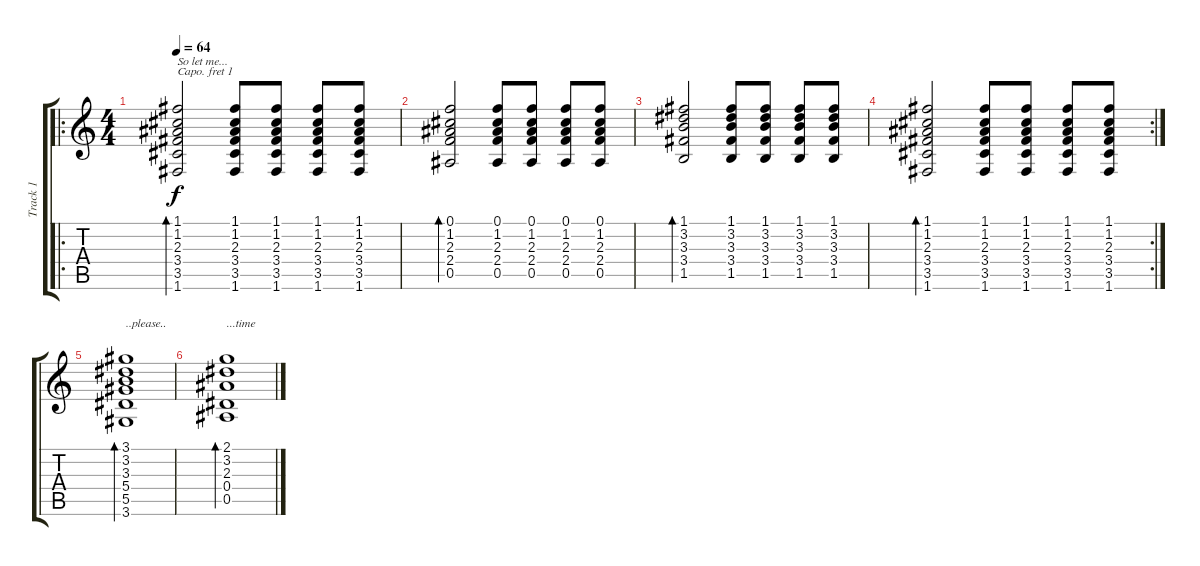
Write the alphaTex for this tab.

\track ("Track 1" "Track 1") {instrument acousticguitarnylon}
\staff {score tabs}
\capo 1
\tuning (E4 B3 G3 D3 A2 E2) {hide}
\ro
\ts (4 4)
\tempo 64
\clef g2
\ks c
(1.1 1.2 2.3 3.4 3.5 1.6).2{bd 240 txt "So let me..." dy f} (1.1 1.2 2.3 3.4 3.5 1.6).8 (1.1 1.2 2.3 3.4 3.5 1.6).8 (1.1 1.2 2.3 3.4 3.5 1.6).8 (1.1 1.2 2.3 3.4 3.5 1.6).8 |
(0.1 1.2 2.3 2.4 0.5).2{bd 240} (0.1 1.2 2.3 2.4 0.5).8 (0.1 1.2 2.3 2.4 0.5).8 (0.1 1.2 2.3 2.4 0.5).8 (0.1 1.2 2.3 2.4 0.5).8 |
(1.1 3.2 3.3 3.4 1.5).2{bd 240} (1.1 3.2 3.3 3.4 1.5).8 (1.1 3.2 3.3 3.4 1.5).8 (1.1 3.2 3.3 3.4 1.5).8 (1.1 3.2 3.3 3.4 1.5).8 |
\rc 2
(1.1 1.2 2.3 3.4 3.5 1.6).2{bd 240} (1.1 1.2 2.3 3.4 3.5 1.6).8 (1.1 1.2 2.3 3.4 3.5 1.6).8 (1.1 1.2 2.3 3.4 3.5 1.6).8 (1.1 1.2 2.3 3.4 3.5 1.6).8 |
(3.1 3.2 3.3 5.4 5.5 3.6).1{bd 480 txt "..please.."} |
(2.1 3.2 2.3 0.4 0.5).1{bd 480 txt "...time"}
